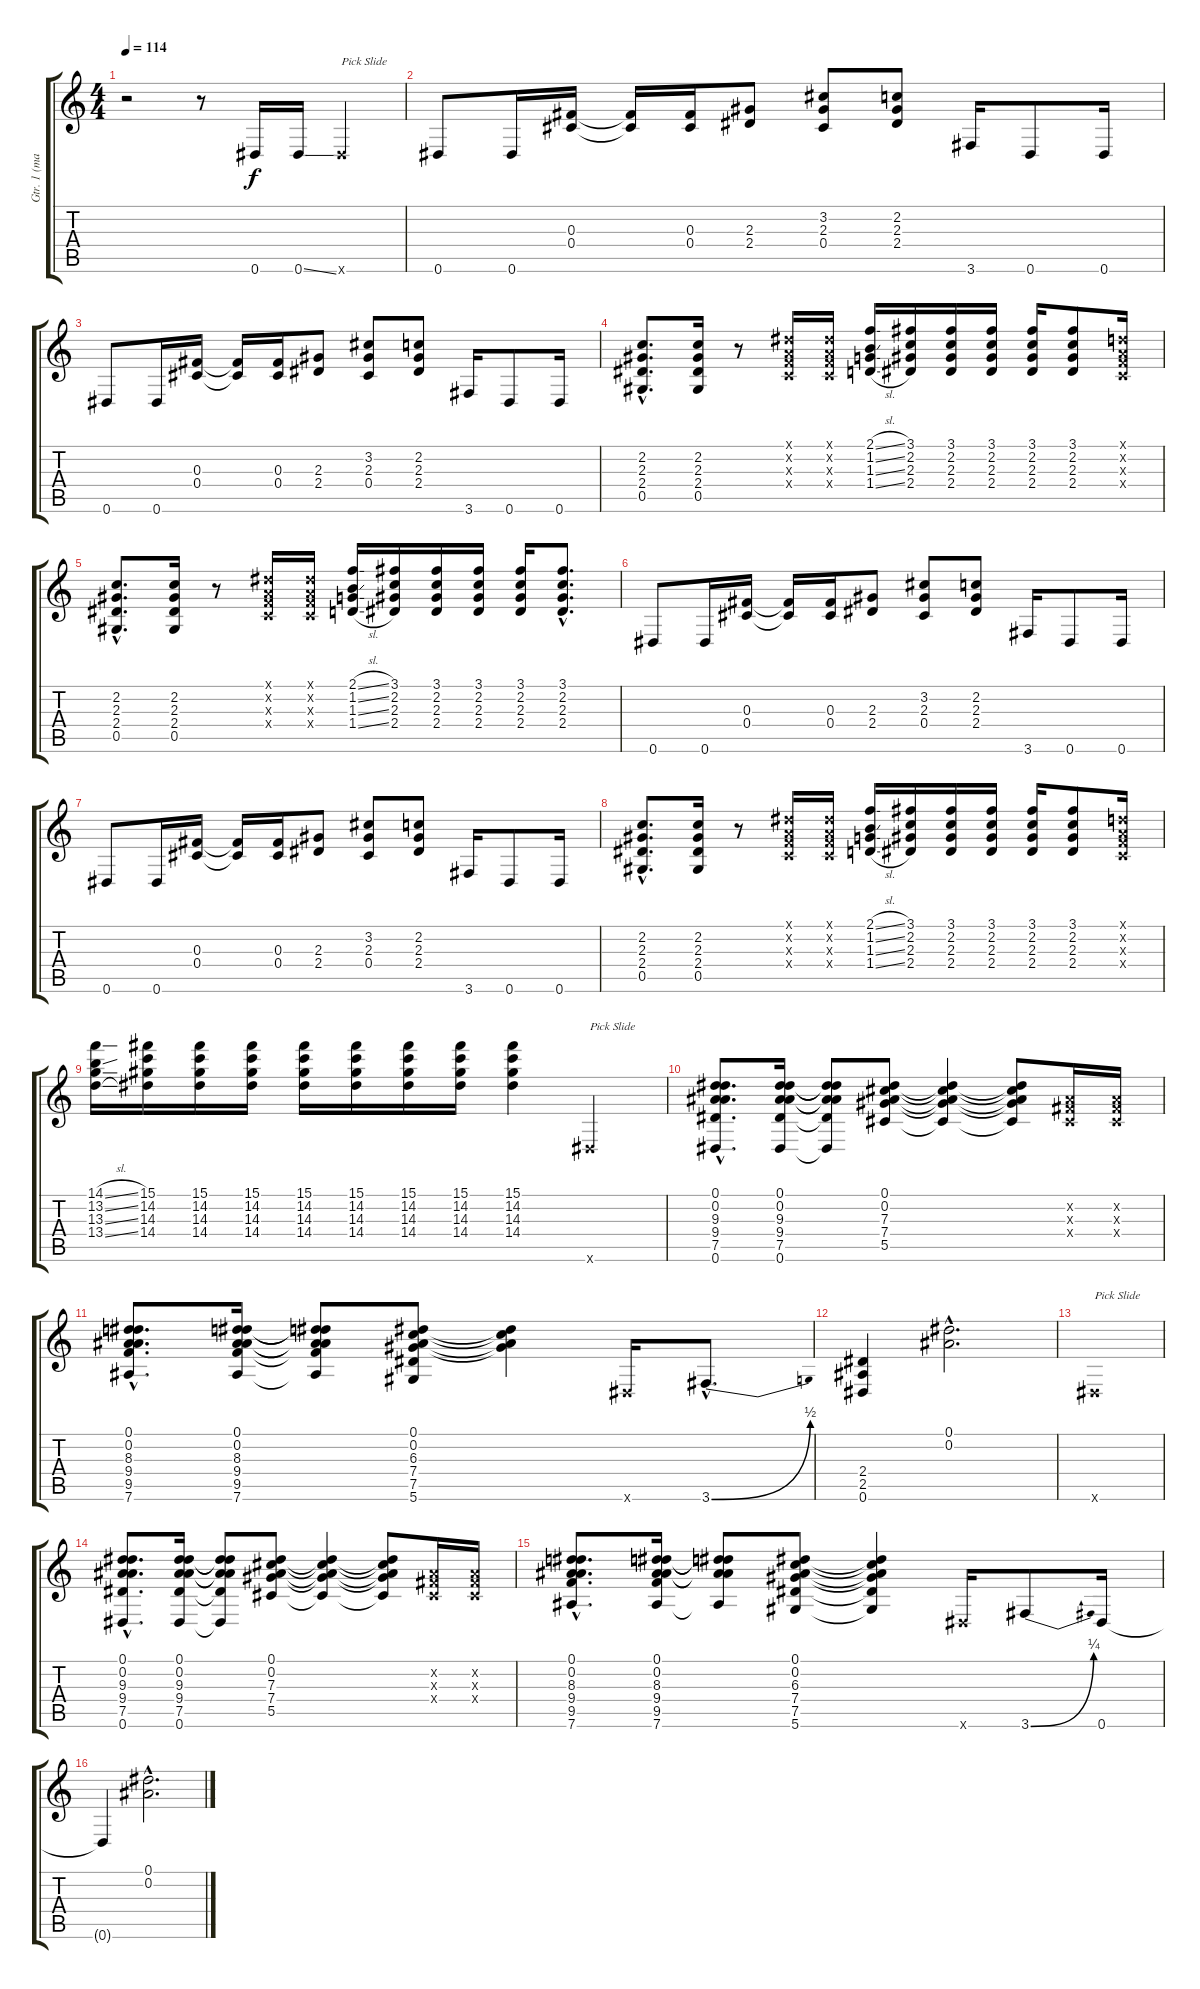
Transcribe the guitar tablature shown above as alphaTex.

\track ("Gtr. 1 (main)" "Gtr. 1 (ma") {instrument distortionguitar}
\staff {score tabs}
\tuning (Eb4 Bb3 Gb3 Db3 Ab2 Eb2) {hide}
\ts (4 4)
\tempo 114
\clef g2
\ks c
r.2{dy f instrument distortionguitar} r.8 0.6.16 0.6{ss}.16 0.6{x}.4{txt "Pick Slide"} |
0.6.8 0.6.16 (0.3 0.4).16 (0.3{t} 0.4{t}).16 (0.3 0.4).16 (2.3 2.4).8 (3.2 2.3 0.4).8 (2.2 2.3 2.4).8 3.6.16 0.6.8 0.6.16 |
0.6.8 0.6.16 (0.3 0.4).16 (0.3{t} 0.4{t}).16 (0.3 0.4).16 (2.3 2.4).8 (3.2 2.3 0.4).8 (2.2 2.3 2.4).8 3.6.16 0.6.8 0.6.16 |
(2.2{hac} 2.3{hac} 2.4{hac} 0.5{hac}).8{d} (2.2 2.3 2.4 0.5).16 r.8 (0.1{x} -1.2{x} -1.3{x} -1.4{x}).16 (0.1{x} -1.2{x} -1.3{x} -1.4{x}).16 (2.1{sl} 1.2{sl} 1.3{sl} 1.4{sl}).16 (3.1 2.2 2.3 2.4).16 (3.1 2.2 2.3 2.4).16 (3.1 2.2 2.3 2.4).16 (3.1 2.2 2.3 2.4).16 (3.1 2.2 2.3 2.4).8 (-1.1{x} -1.2{x} -1.3{x} -1.4{x}).16 |
(2.2{hac} 2.3{hac} 2.4{hac} 0.5{hac}).8{d} (2.2 2.3 2.4 0.5).16 r.8 (0.1{x} -1.2{x} -1.3{x} -1.4{x}).16 (0.1{x} -1.2{x} -1.3{x} -1.4{x}).16 (2.1{sl} 1.2{sl} 1.3{sl} 1.4{sl}).16 (3.1 2.2 2.3 2.4).16 (3.1 2.2 2.3 2.4).16 (3.1 2.2 2.3 2.4).16 (3.1 2.2 2.3 2.4).16 (3.1{hac} 2.2{hac} 2.3{hac} 2.4{hac}).8{d} |
0.6.8 0.6.16 (0.3 0.4).16 (0.3{t} 0.4{t}).16 (0.3 0.4).16 (2.3 2.4).8 (3.2 2.3 0.4).8 (2.2 2.3 2.4).8 3.6.16 0.6.8 0.6.16 |
0.6.8 0.6.16 (0.3 0.4).16 (0.3{t} 0.4{t}).16 (0.3 0.4).16 (2.3 2.4).8 (3.2 2.3 0.4).8 (2.2 2.3 2.4).8 3.6.16 0.6.8 0.6.16 |
(2.2{hac} 2.3{hac} 2.4{hac} 0.5{hac}).8{d} (2.2 2.3 2.4 0.5).16 r.8 (0.1{x} -1.2{x} -1.3{x} -1.4{x}).16 (0.1{x} -1.2{x} -1.3{x} -1.4{x}).16 (2.1{sl} 1.2{sl} 1.3{sl} 1.4{sl}).16 (3.1 2.2 2.3 2.4).16 (3.1 2.2 2.3 2.4).16 (3.1 2.2 2.3 2.4).16 (3.1 2.2 2.3 2.4).16 (3.1 2.2 2.3 2.4).8 (-1.1{x} -1.2{x} -1.3{x} -1.4{x}).16 |
(14.1{sl} 13.2{sl} 13.3{sl} 13.4{sl}).16 (15.1 14.2 14.3 14.4).16 (15.1 14.2 14.3 14.4).16 (15.1 14.2 14.3 14.4).16 (15.1 14.2 14.3 14.4).16 (15.1 14.2 14.3 14.4).16 (15.1 14.2 14.3 14.4).16 (15.1 14.2 14.3 14.4).16 (15.1 14.2 14.3 14.4).4 0.6{x}.4{txt "Pick Slide"} |
(0.1{hac} 0.2{hac} 9.3{hac} 9.4{hac} 7.5{hac} 0.6{hac}).8{d} (0.1 0.2 9.3 9.4 7.5 0.6).16 (0.1{t} 0.2{t} 9.3{t} 9.4{t} 7.5{t} 0.6{t}).8 (0.1 0.2 7.3 7.4 5.5).8 (0.1{t} 0.2{t} 7.3{t} 7.4{t} 5.5{t}).4 (0.1{t} 0.2{t} 7.3{t} 7.4{t} 5.5{t}).8 (0.2{x} 0.3{x} 0.4{x}).16 (0.2{x} 0.3{x} 0.4{x}).16 |
(0.1{hac} 0.2{hac} 8.3{hac} 9.4{hac} 9.5{hac} 7.6{hac}).8{d} (0.1 0.2 8.3 9.4 9.5 7.6).16 (0.1{t} 0.2{t} 8.3{t} 9.4{t} 9.5{t} 7.6{t}).8 (0.1 0.2 6.3 7.4 7.5 5.6).8 (0.1{t} 0.2{t} 6.3{t} 7.4{t}).4 0.6{x}.16 3.6{be (bend 0 0 60 2) hac}.8{d} |
(2.4 2.5 0.6).4 (0.1{hac} 0.2{hac}).2{d} |
0.6{x}.1{txt "Pick Slide"} |
(0.1{hac} 0.2{hac} 9.3{hac} 9.4{hac} 7.5{hac} 0.6{hac}).8{d} (0.1 0.2 9.3 9.4 7.5 0.6).16 (0.1{t} 0.2{t} 9.3{t} 9.4{t} 7.5{t} 0.6{t}).8 (0.1 0.2 7.3 7.4 5.5).8 (0.1{t} 0.2{t} 7.3{t} 7.4{t} 5.5{t}).4 (0.1{t} 0.2{t} 7.3{t} 7.4{t} 5.5{t}).8 (0.2{x} 0.3{x} 0.4{x}).16 (0.2{x} 0.3{x} 0.4{x}).16 |
(0.1{hac} 0.2{hac} 8.3{hac} 9.4{hac} 9.5{hac} 7.6{hac}).8{d} (0.1 0.2 8.3 9.4 9.5 7.6).16 (0.1{t} 0.2{t} 8.3{t} 9.4{t} 7.6{t}).8 (0.1 0.2 6.3 7.4 7.5 5.6).8 (0.1{t} 0.2{t} 6.3{t} 7.4{t} 7.5{t} 5.6{t}).4 0.6{x}.16 3.6{be (bend 0 0 60 1)}.8 0.6.16 |
0.6{t}.4 (0.1{hac} 0.2{hac}).2{d}
